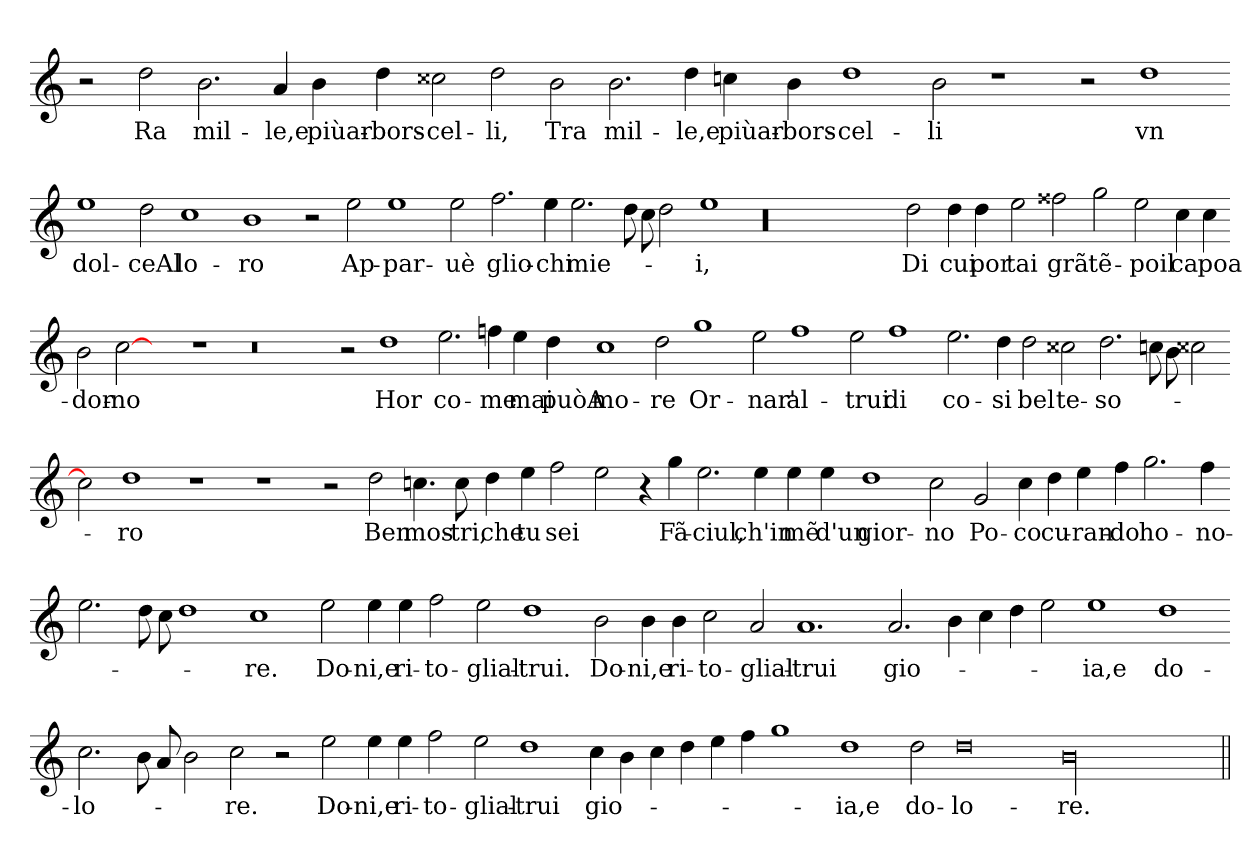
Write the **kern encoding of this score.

**kern	**text
*part1	*part1
*staff1	*staff1
*clefG2	*
*k[]	*
=	=
2r	.
2dd	Ra
2.b	mil-
4a	le,e
4b	piùar-
4dd	bors-
2cc##X	cel-
2dd	li,
2b	Tra
2.b	mil-
4dd	le,e
4cc	piùar-
4b	bors-
1dd	cel-
2b	li
1r	.
2r	.
1dd	vn
=-	=-
1ee	dol-
2dd	ceAl-
1cc	lo-
1b	ro
2r	.
2ee	Ap-
1ee	par-
2ee	uѐ
2.ff	glio-
4ee	chi
2.ee	mie-
8dd	.
8cc	.
2dd	.
1ee	i,
00r	.
2dd	Di
4dd	cui
4dd	por-
2ee	tai
2ff##X	grã
2gg	tẽ-
2ee	poil
4cc	ca-
4cc	poa-
=-	=-
2b	dor-
[2cc	no
2ryy	.
1r	.
0r	.
2r	.
1dd	Hor
2.ee	co-
4ff	me
4ee	mai
4dd	puòA-
1cc	mo-
2dd	re
1gg	Or-
2ee	nar'
1ff	al-
2ee	trui
1ff	di
2.ee	co-
4dd	si
2dd	bel
2cc##X	te-
2.dd	so-
8cc	.
8b\	.
2cc##X	.
=-	=-
2cc]	.
1dd	ro
1r	.
1r	.
2r	.
2dd	Ben
4.cc	mos-
8cc	tri,
4dd	che
4ee	tu
2ff	sei
2ee	.
4r	.
4gg	Fã-
2.ee	ciul,
4ee	ch'in
4ee	mẽ
4ee	d'un
1dd	gior-
2cc	no
2g	Po-
4cc	co
4dd	cu-
4ee	ran-
4ff	do
2.gg	ho-
4ff	no-
=-	=-
2.ee	.
8dd	.
8cc	.
1dd	.
1cc	re.
2ee	Do-
4ee	ni,e
4ee	ri-
2ff	to-
2ee	glial-
1dd	trui.
2b	Do-
4b	ni,e
4b	ri-
2cc	to-
2a	glial-
1.a	trui
2.a	gio-
4b	.
4cc	.
4dd	.
2ee	.
1ee	ia,e
1dd	do-
=-	=-
2.cc	lo-
8b	.
8a	.
2b	.
2cc	re.
2r	.
2ee	Do-
4ee	ni,e
4ee	ri-
2ff	to-
2ee	glial-
1dd	trui
4cc	gio-
4b	.
4cc	.
4dd	.
4ee	.
4ff	.
1gg	.
1dd	ia,e
2dd	do-
0dd	lo-
00b	re.
=||	=||
*-	*-
